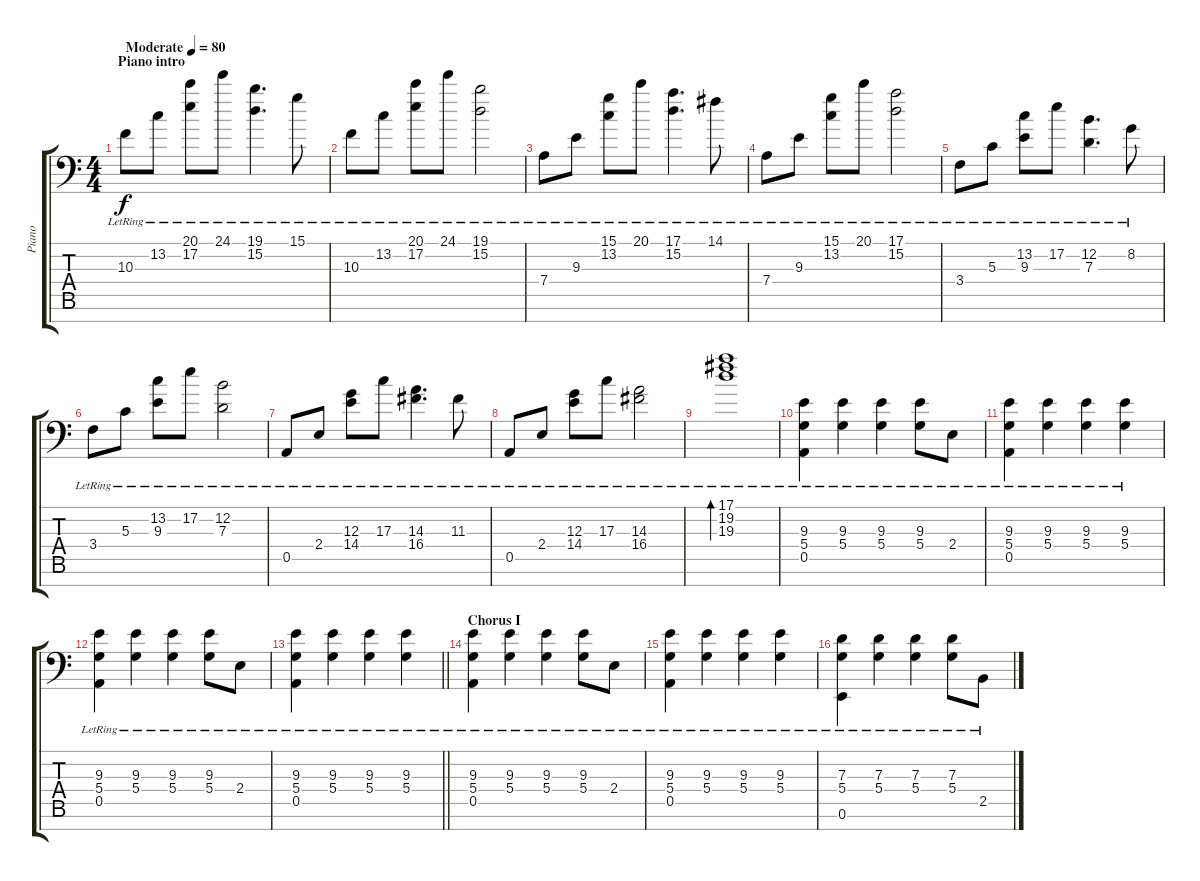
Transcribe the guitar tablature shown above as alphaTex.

\track ("Piano" "Piano") {instrument acousticgrandpiano}
\staff {score tabs}
\tuning (E4 B3 G3 D3 A2 E2 A1) {hide}
\ts (4 4)
\section ("" "Piano intro")
\tempo (80 "Moderate")
\clef f4
\ks c
10.3{lr}.8{dy f instrument acousticgrandpiano} 13.2{lr}.8 (20.1{lr} 17.2{lr}).8 24.1{lr}.8 (19.1{lr} 15.2{lr}).4{d} 15.1{lr}.8 |
10.3{lr}.8 13.2{lr}.8 (20.1{lr} 17.2{lr}).8 24.1{lr}.8 (19.1{lr} 15.2{lr}).2 |
7.4{lr}.8 9.3{lr}.8 (15.1{lr} 13.2{lr}).8 20.1{lr}.8 (17.1{lr} 15.2).4{d} 14.1{lr}.8 |
7.4{lr}.8 9.3{lr}.8 (15.1{lr} 13.2{lr}).8 20.1{lr}.8 (17.1{lr} 15.2{lr}).2 |
3.4{lr}.8 5.3{lr}.8 (13.2{lr} 9.3{lr}).8 17.2{lr}.8 (12.2{lr} 7.3{lr}).4{d} 8.2{lr}.8 |
3.4{lr}.8 5.3{lr}.8 (13.2{lr} 9.3{lr}).8 17.2{lr}.8 (12.2{lr} 7.3{lr}).2 |
0.5{lr}.8 2.4{lr}.8 (12.3{lr} 14.4{lr}).8 17.3{lr}.8 (14.3{lr} 16.4{lr}).4{d} 11.3{lr}.8 |
0.5{lr}.8 2.4{lr}.8 (12.3{lr} 14.4{lr}).8 17.3{lr}.8 (14.3{lr} 16.4{lr}).2 |
(17.1{lr} 19.2{lr} 19.3{lr}).1{bd 240} |
(9.3{lr} 5.4{lr} 0.5{lr}).4 (9.3 5.4{lr}).4 (9.3{lr} 5.4{lr}).4 (9.3{lr} 5.4{lr}).8 2.4{lr}.8 |
(9.3{lr} 5.4{lr} 0.5{lr}).4 (9.3{lr} 5.4{lr}).4 (9.3{lr} 5.4{lr}).4 (9.3{lr} 5.4{lr}).4 |
(9.3{lr} 5.4{lr} 0.5{lr}).4 (9.3{lr} 5.4{lr}).4 (9.3{lr} 5.4{lr}).4 (9.3{lr} 5.4{lr}).8 2.4{lr}.8 |
\barLineRight lightlight
(9.3{lr} 5.4{lr} 0.5{lr}).4 (9.3{lr} 5.4{lr}).4 (9.3{lr} 5.4{lr}).4 (9.3{lr} 5.4{lr}).4 |
\section ("" "Chorus I")
(9.3{lr} 5.4{lr} 0.5{lr}).4 (9.3 5.4{lr}).4 (9.3{lr} 5.4{lr}).4 (9.3{lr} 5.4{lr}).8 2.4{lr}.8 |
(9.3{lr} 5.4{lr} 0.5{lr}).4 (9.3{lr} 5.4{lr}).4 (9.3{lr} 5.4{lr}).4 (9.3{lr} 5.4{lr}).4 |
(7.3{lr} 5.4{lr} 0.6{lr}).4 (7.3{lr} 5.4{lr}).4 (7.3{lr} 5.4{lr}).4 (7.3{lr} 5.4{lr}).8 2.5{lr}.8
